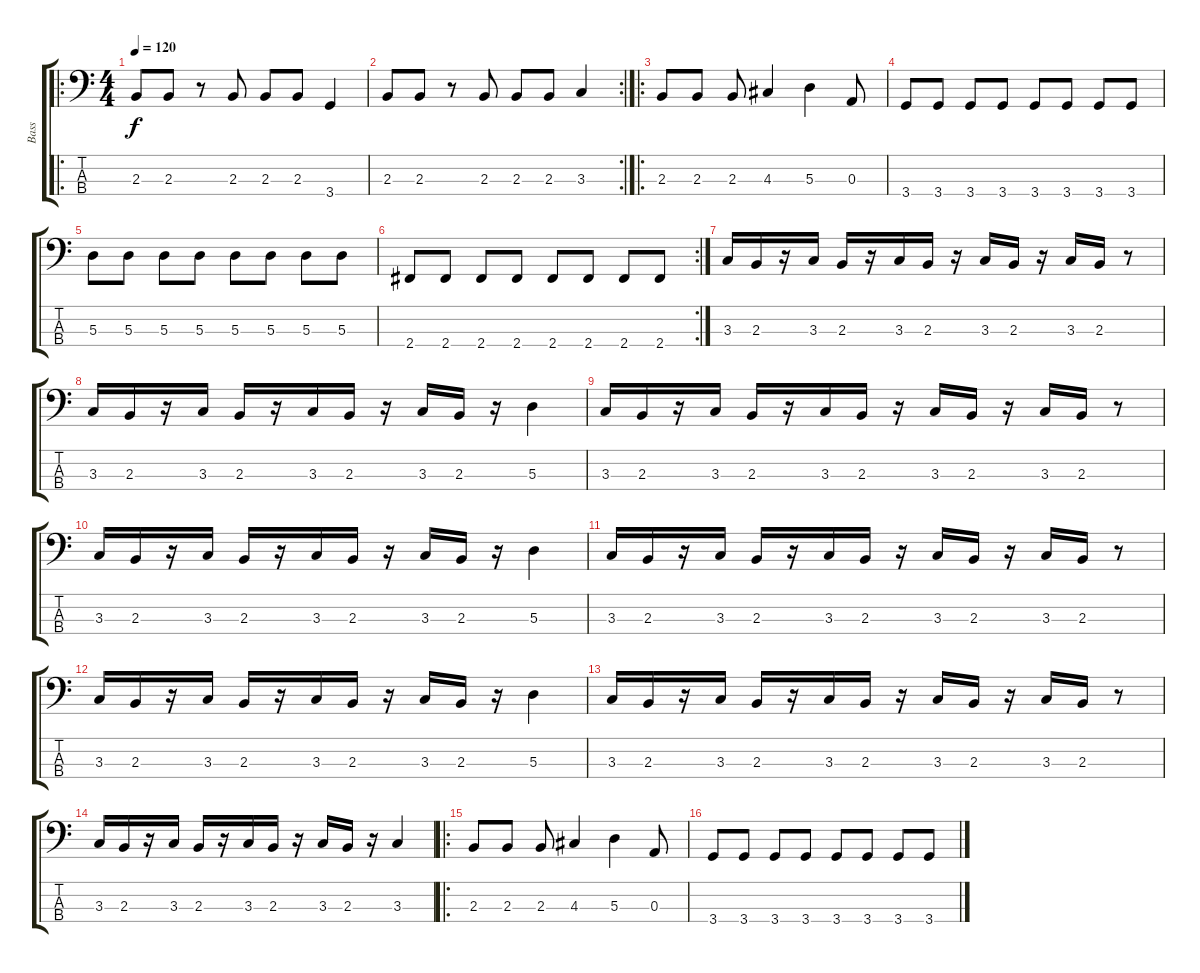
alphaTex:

\track ("Bass" "Bass") {instrument electricbasspick}
\staff {score tabs}
\tuning (G2 D2 A1 E1) {hide}
\ro
\ts (4 4)
\tempo 120
\clef f4
\ks c
2.3.8{dy f} 2.3.8 r.8 2.3.8 2.3.8 2.3.8 3.4.4 |
\rc 2
2.3.8 2.3.8 r.8 2.3.8 2.3.8 2.3.8 3.3.4 |
\ro
2.3.8 2.3.8 2.3.8 4.3.4 5.3.4 0.3.8 |
3.4.8 3.4.8 3.4.8 3.4.8 3.4.8 3.4.8 3.4.8 3.4.8 |
5.3.8 5.3.8 5.3.8 5.3.8 5.3.8 5.3.8 5.3.8 5.3.8 |
\rc 2
2.4.8 2.4.8 2.4.8 2.4.8 2.4.8 2.4.8 2.4.8 2.4.8 |
3.3.16 2.3.16 r.16 3.3.16 2.3.16 r.16 3.3.16 2.3.16 r.16 3.3.16 2.3.16 r.16 3.3.16 2.3.16 r.8 |
3.3.16 2.3.16 r.16 3.3.16 2.3.16 r.16 3.3.16 2.3.16 r.16 3.3.16 2.3.16 r.16 5.3.4 |
3.3.16 2.3.16 r.16 3.3.16 2.3.16 r.16 3.3.16 2.3.16 r.16 3.3.16 2.3.16 r.16 3.3.16 2.3.16 r.8 |
3.3.16 2.3.16 r.16 3.3.16 2.3.16 r.16 3.3.16 2.3.16 r.16 3.3.16 2.3.16 r.16 5.3.4 |
3.3.16 2.3.16 r.16 3.3.16 2.3.16 r.16 3.3.16 2.3.16 r.16 3.3.16 2.3.16 r.16 3.3.16 2.3.16 r.8 |
3.3.16 2.3.16 r.16 3.3.16 2.3.16 r.16 3.3.16 2.3.16 r.16 3.3.16 2.3.16 r.16 5.3.4 |
3.3.16 2.3.16 r.16 3.3.16 2.3.16 r.16 3.3.16 2.3.16 r.16 3.3.16 2.3.16 r.16 3.3.16 2.3.16 r.8 |
3.3.16 2.3.16 r.16 3.3.16 2.3.16 r.16 3.3.16 2.3.16 r.16 3.3.16 2.3.16 r.16 3.3.4 |
\ro
2.3.8 2.3.8 2.3.8 4.3.4 5.3.4 0.3.8 |
3.4.8 3.4.8 3.4.8 3.4.8 3.4.8 3.4.8 3.4.8 3.4.8
